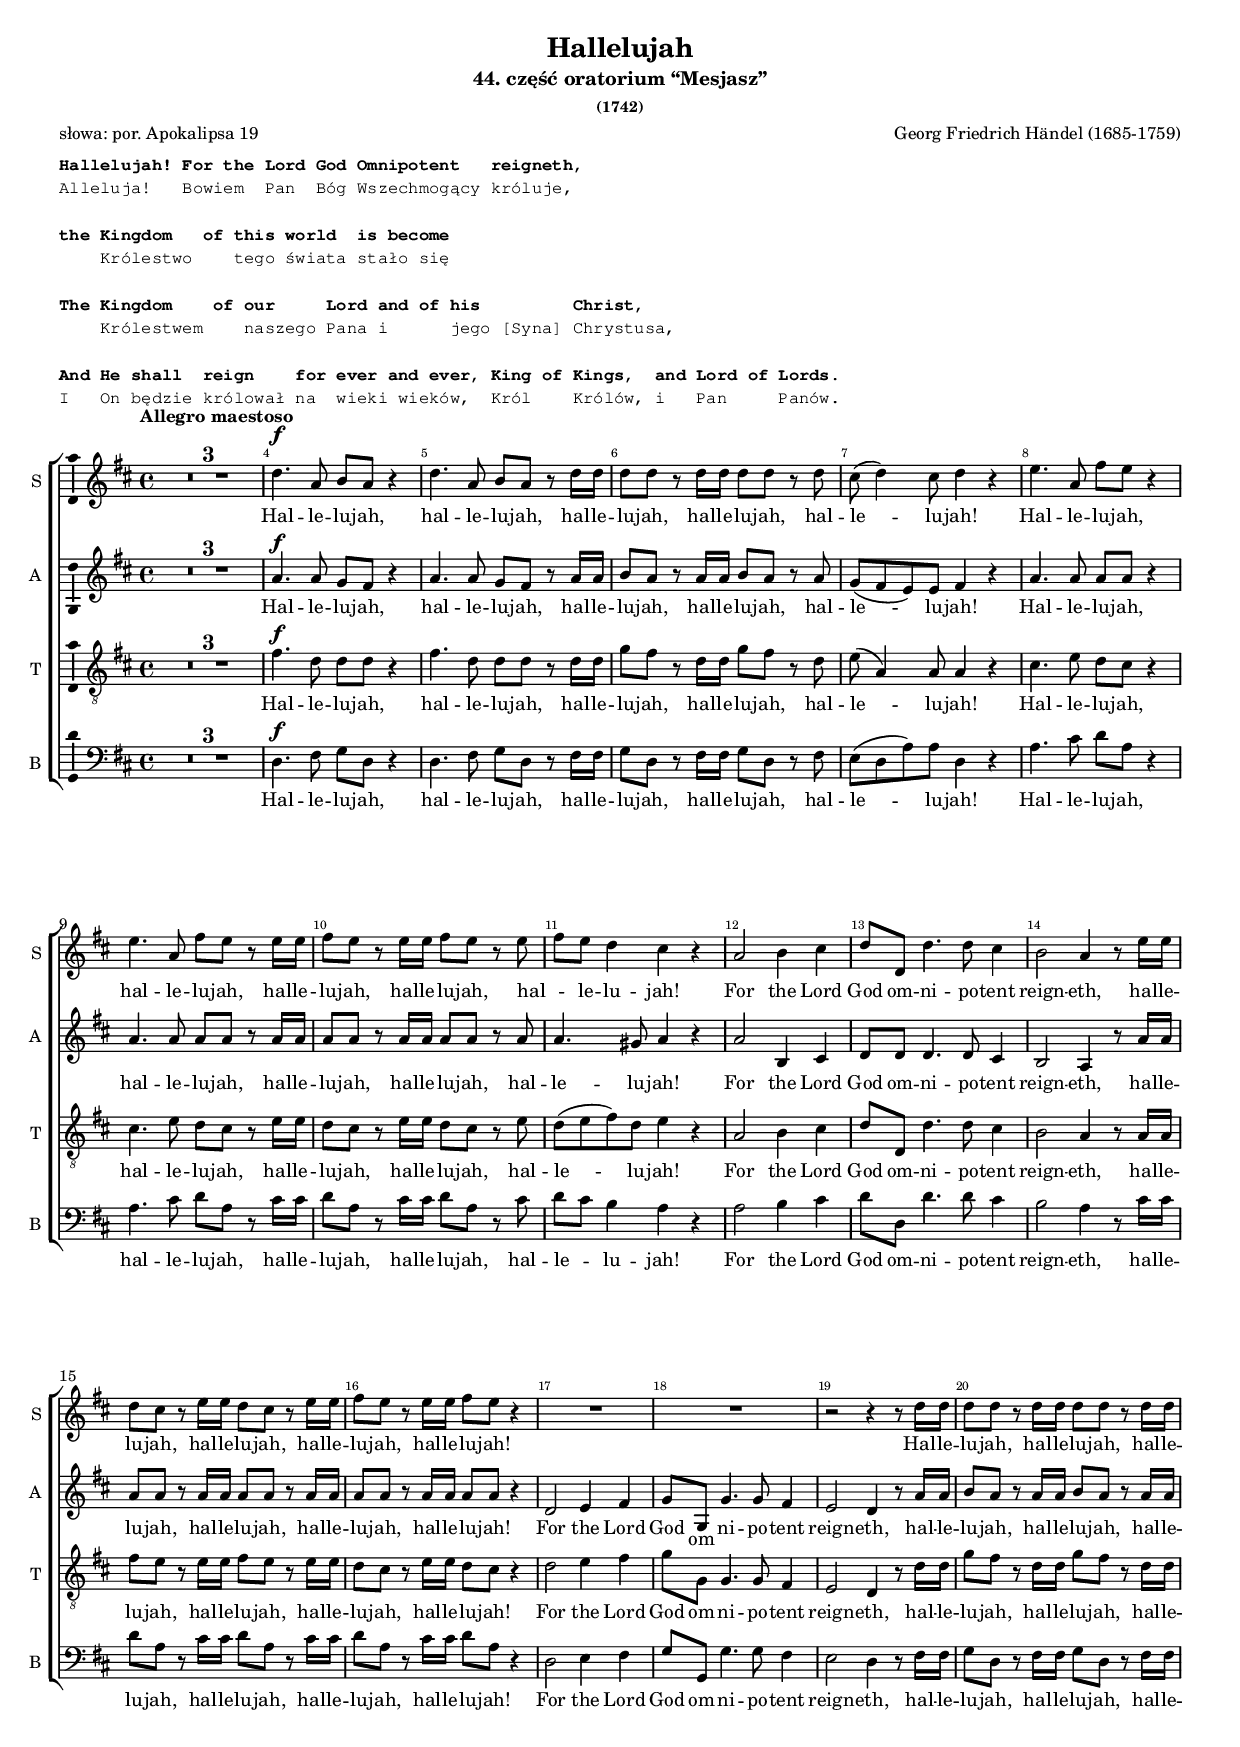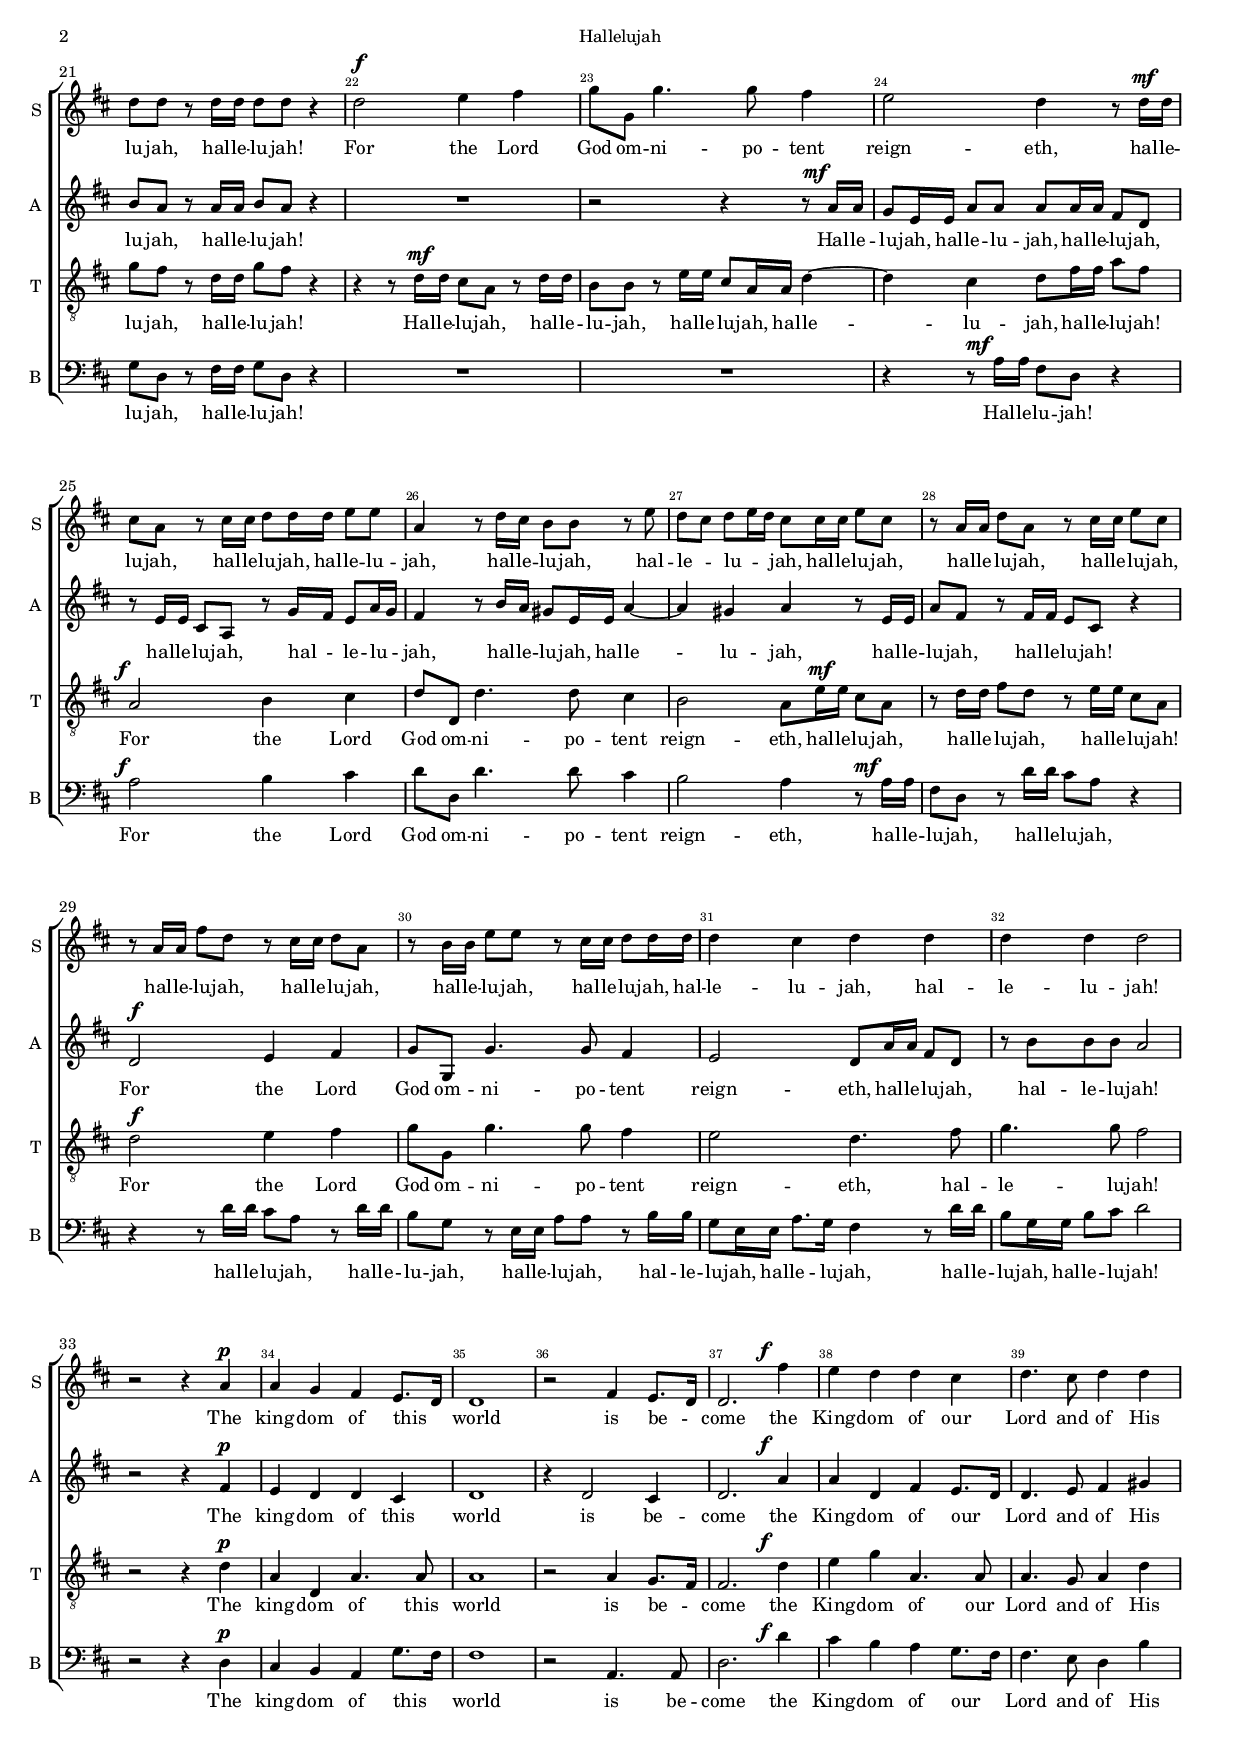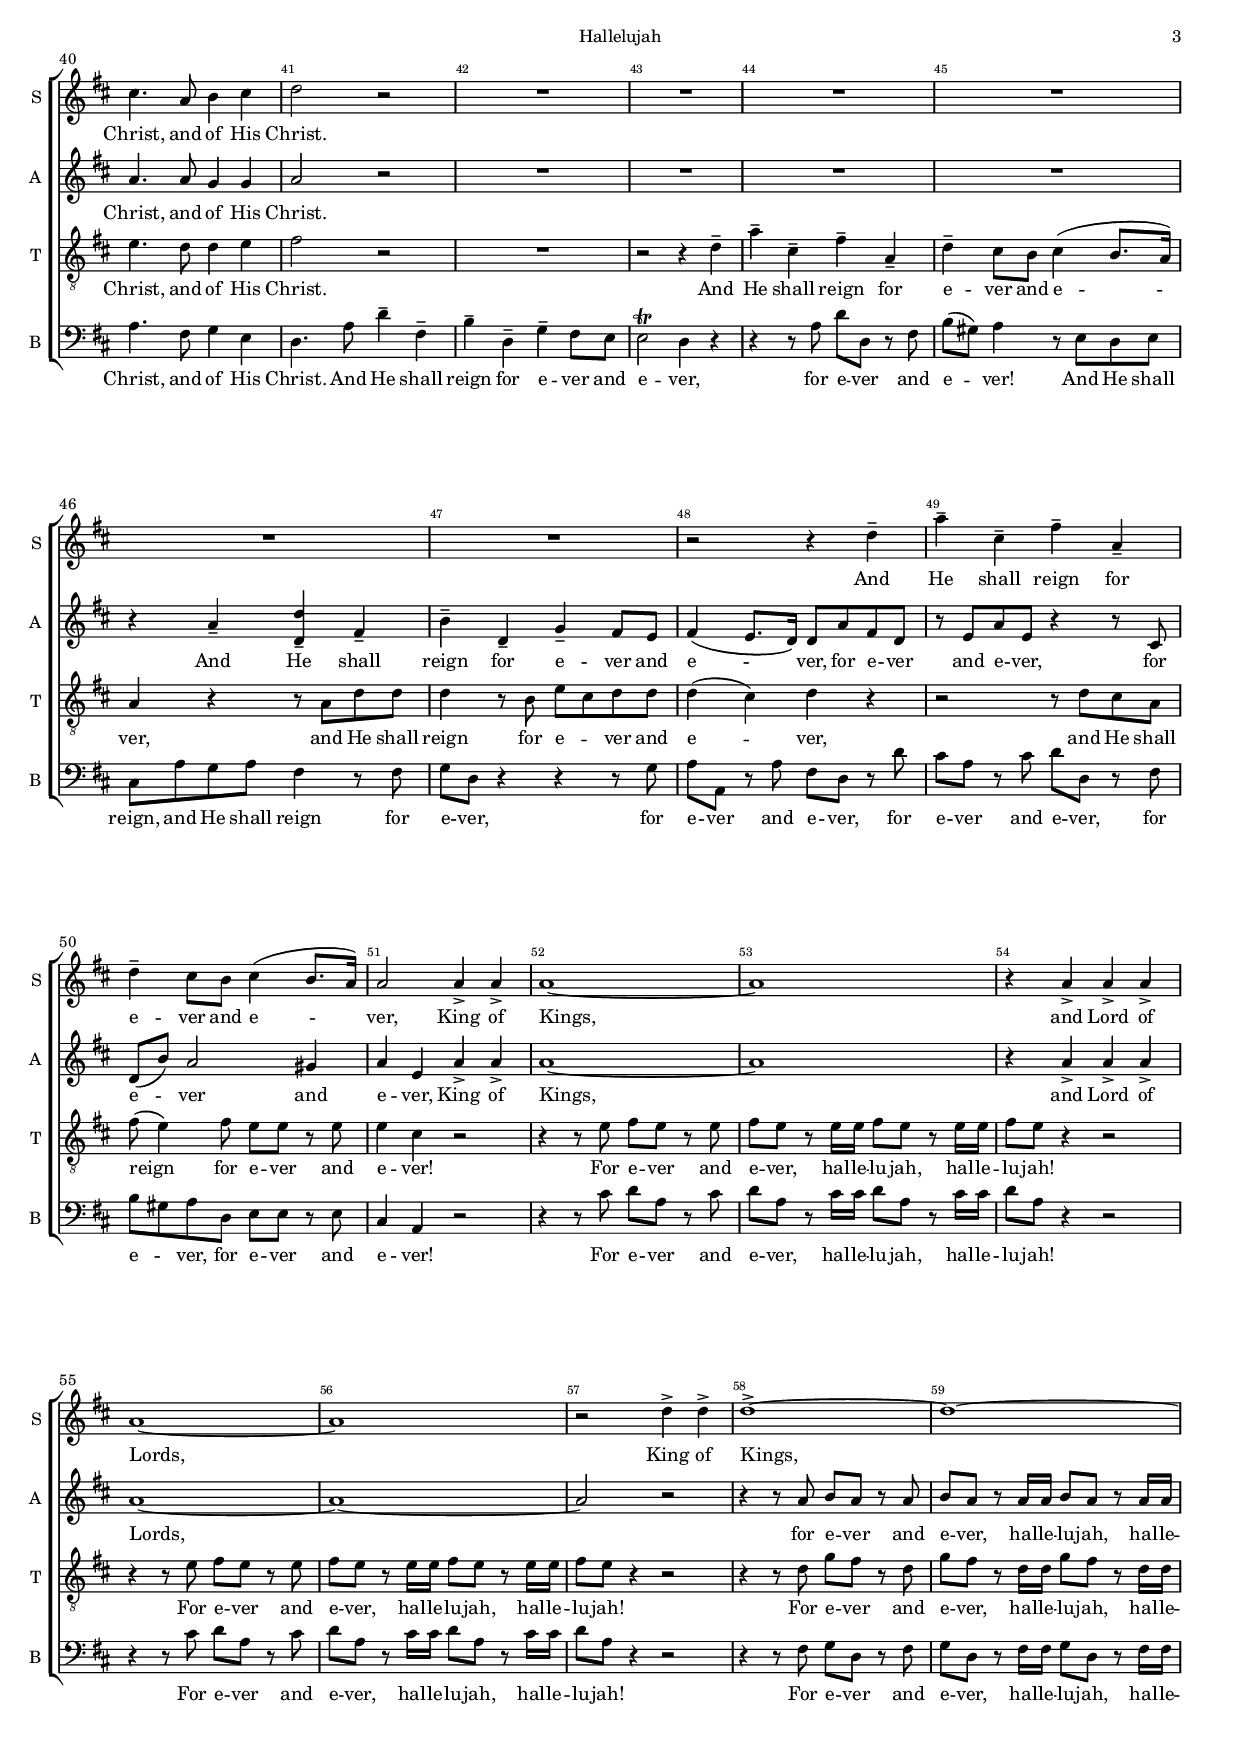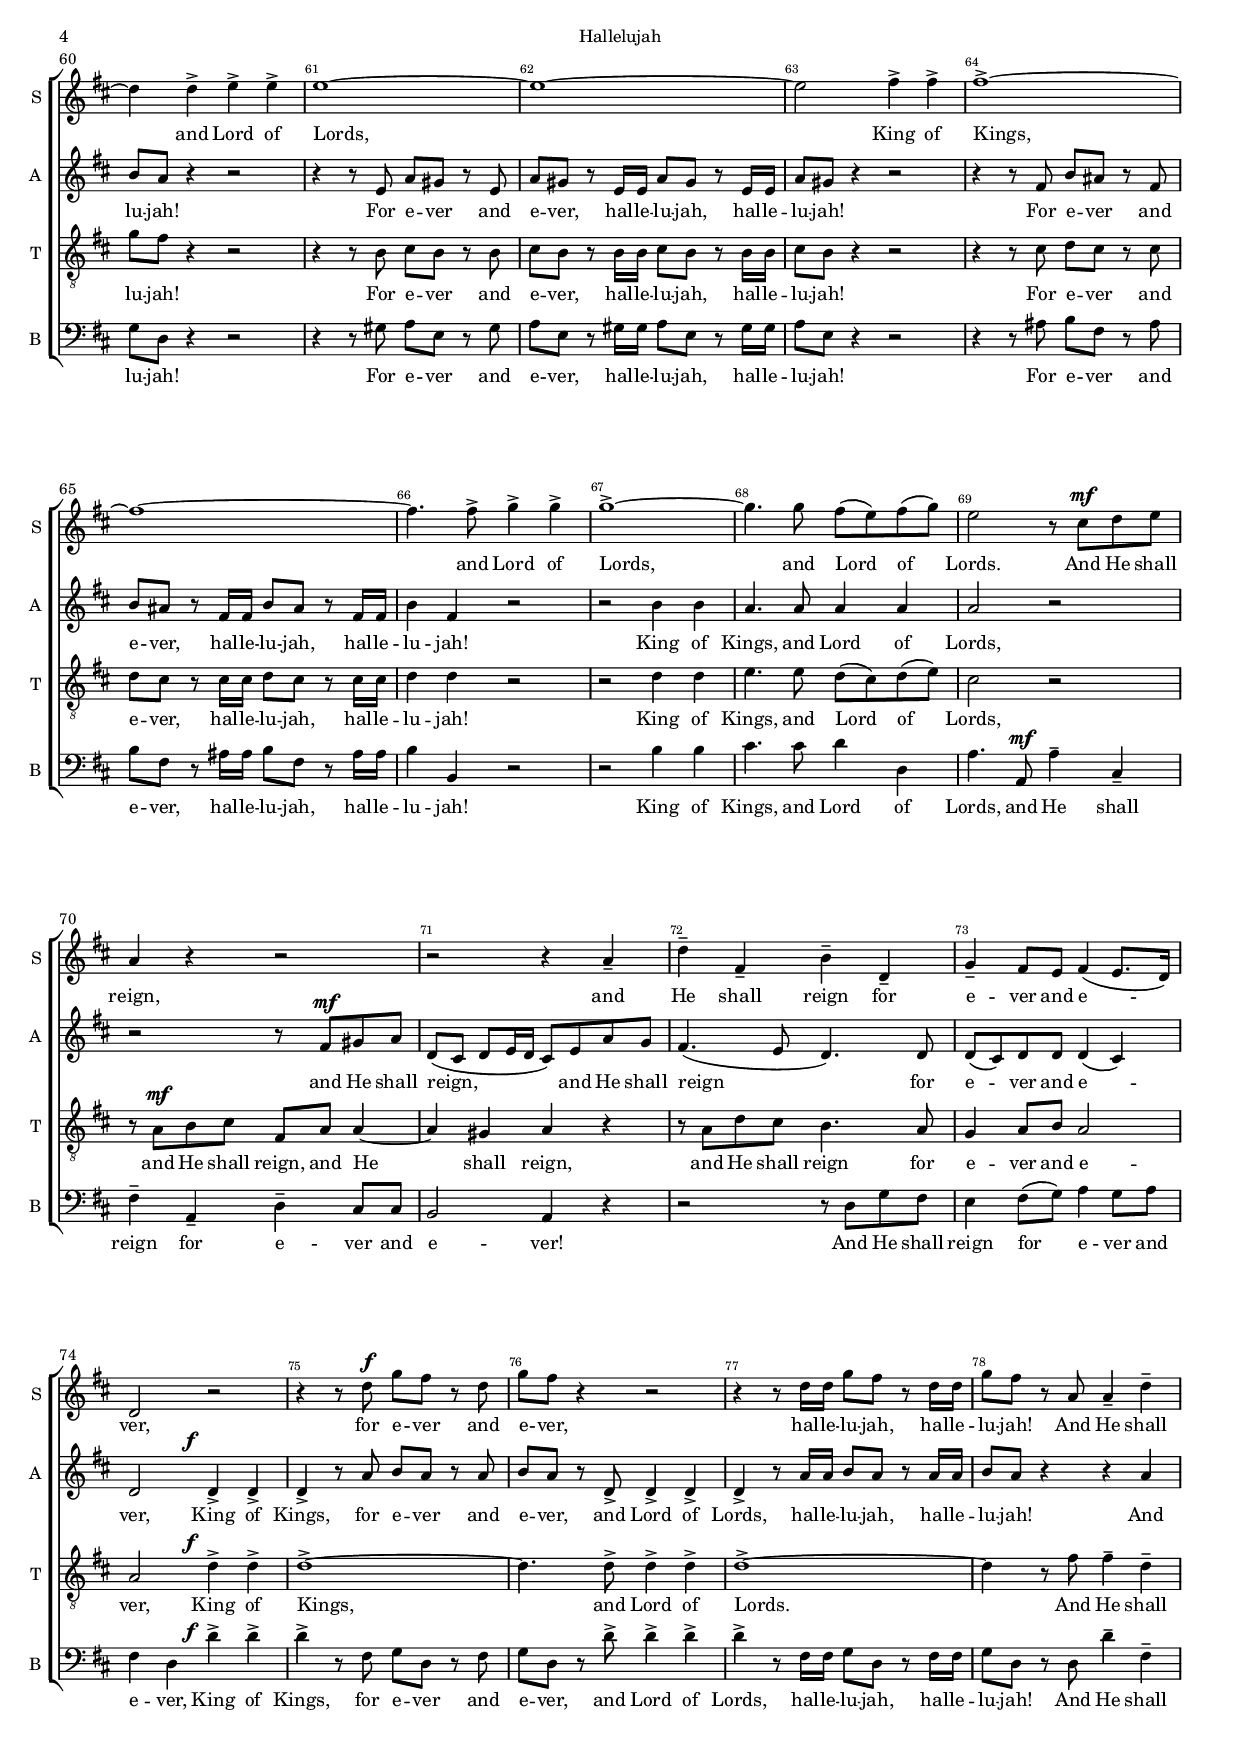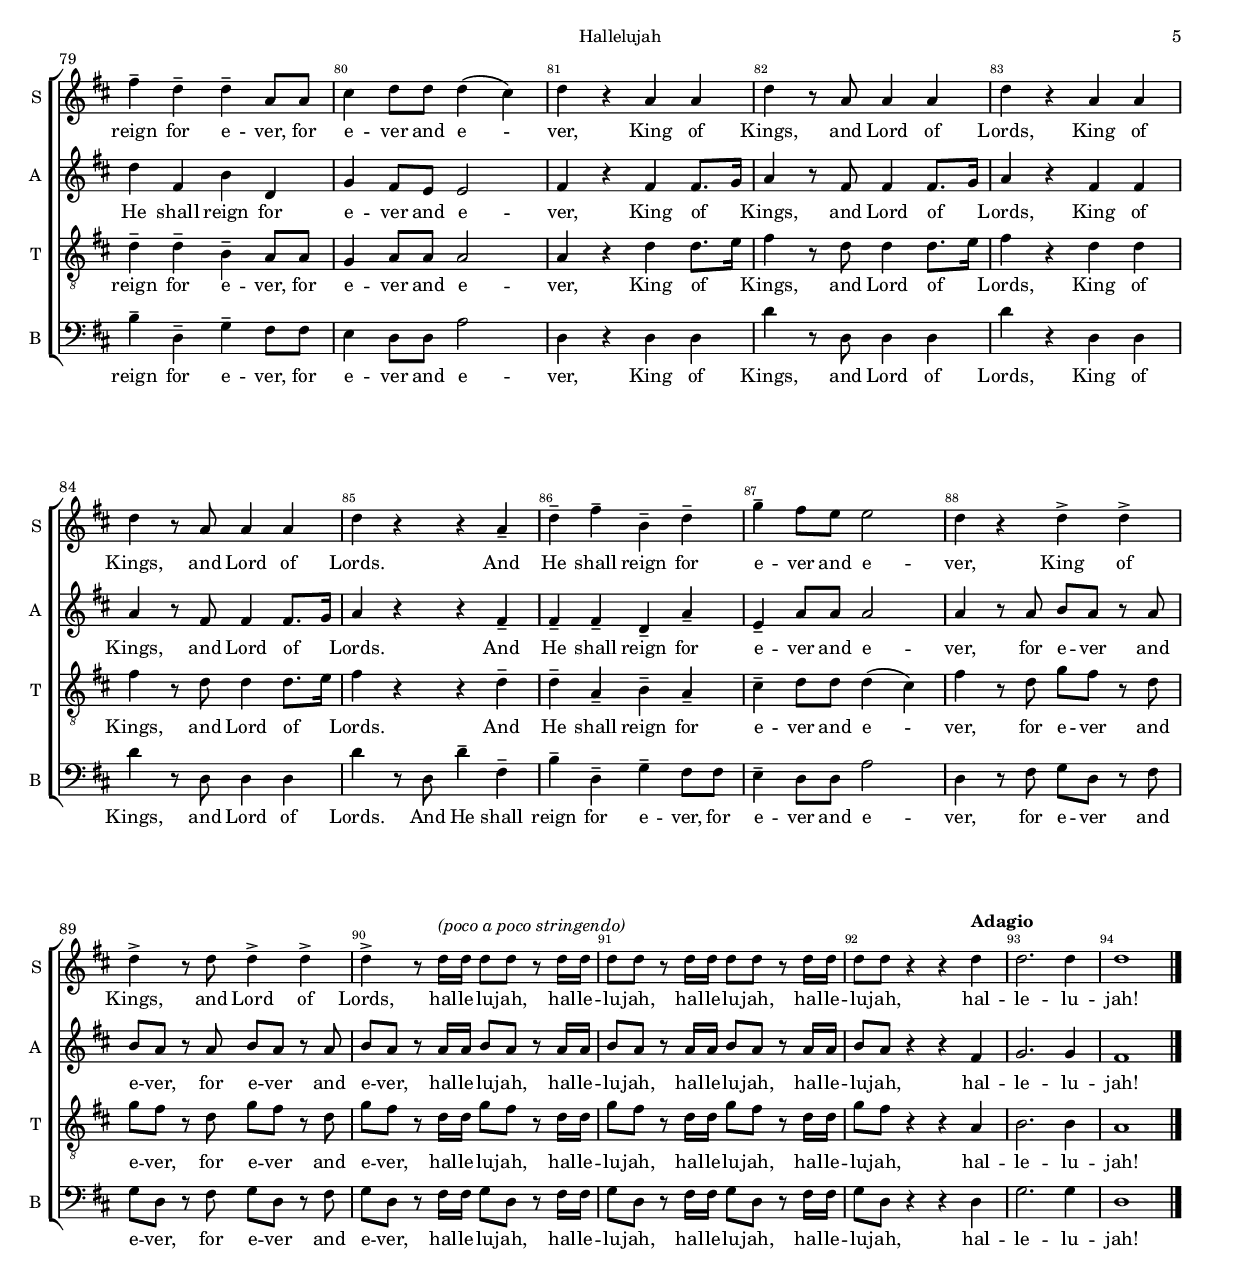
%{
  proper hyphenation of ever = ?
%}

\version "2.17.3"
#(set-global-staff-size 15)

\paper {
  %system-count = #19
  %page-count = #5
  %ragged-last-bottom = ##f

  oddHeaderMarkup = \markup \fill-line {
    " "
    \on-the-fly #not-first-page \fromproperty #'header:title
    \on-the-fly #print-page-number-check-first
    \fromproperty #'page:page-number-string
  }
  evenHeaderMarkup = \markup \fill-line {
    \on-the-fly #print-page-number-check-first
    \fromproperty #'page:page-number-string
    \on-the-fly #not-first-page \fromproperty #'header:title
    " "
  }
}

\header	{
  title = "Hallelujah"
  subtitle = "44. część oratorium “Mesjasz”"
  subsubtitle = "(1742)"
  poet = "słowa: por. Apokalipsa 19"
  composer = "Georg Friedrich Händel (1685-1759)"

}

%--------------------------------CONTENT--------------------------------

translation = \markup {
  \typewriter {
    \column {
      " "
      \bold
      "Hallelujah! For the Lord God Omnipotent   reigneth,"
      "Alleluja!   Bowiem  Pan  Bóg Wszechmogący króluje,"
      " "
      \bold
      "the Kingdom   of this world  is become"
      "    Królestwo    tego świata stało się"
      " "
      \bold
      "The Kingdom    of our     Lord and of his         Christ,"
      "    Królestwem    naszego Pana i      jego [Syna] Chrystusa,"
      " "
      \bold
      "And He shall  reign    for ever and ever, King of Kings,  and Lord of Lords."
      "I   On będzie królował na  wieki wieków,  Król    Królów, i   Pan     Panów."
    }
  }
}

sopranomelody =	\relative c'' {
  \dynamicUp
  \key d \major
  \time 4/4
  \tempo "Allegro maestoso" 4=110
  \set Score.tempoHideNote = ##t
  R1*3
  d4.\f a8 b  a  r4 |
  d4. a8 b  a  r d16  d  |
  d8  d  r d16  d  d8  d  r d |
  cis8 ( d4 ) cis8 d4 r |
  % 8
  e4. a,8 fis'8  e8  r4 |
  e4. a,8 fis'8  e8  r8 e16  e16  |
  fis8  e8  r8 e16  e16  fis8  e8  r8 e8 |
  fis8  e8  d4 cis4 r4 |
  % 12
  a2 b4 cis4 |
  d8  d,8  d'4. d8 cis4 |
  b2 a4 r8 e'16  e16  |
  d8  cis8  r8 e16  e16  d8  cis8  r8 e16  e16  |
  fis8  e8  r8 e16  e16  fis8  e8  r4 |
  % 17
  R1 | R1 | r2 r4 r8 d16  d16  |
  d8  d8  r8 d16  d16  d8  d8  r8 d16  d16  |
  d8  d8  r8 d16  d16  d8  d8  r4 |
  % 22
  d2 \f e4 fis4 |
  g8  g,8  g'4. g8 fis4 |
  e2 d4 r8 d16\mf d16  |
  cis8  a8  r8 cis16  cis16  d8 d16  d16  e8  e8  |
  a,4 r8 d16  cis16  b8  b8  r8 e8 |
  % 27
  d8 cis8 d8 e16 d16 cis8 cis16  cis16  e8  cis8  |
  r8 a16  a16  d8  a8  r8 cis16  cis16  e8  cis8  |
  r8 a16  a16  fis'8  d8  r8 cis16  cis16  d8  a8  |
  r8 b16  b16  e8  e8  r8 cis16  cis16  d8 d16  d16  |
  % 31
  d4 cis4 d4 d4 |
  d4 d4 d2 | % \break
  % 33 
  r2 r4 a4 \p |
  a4 g4 fis4 e8.  d16  | d1 |
  r2 fis4 e8.  d16  |
  d2. fis'4-\tweak #'X-offset #-2.5 -\tweak #'Y-offset #-2 \f |
  % 38
  e4 d4 d4 cis4 |
  d4. cis8 d4 d4 | % \break
  cis4. a8 b4 cis4 |
  d2 r2 |  R1*4 |
  %\break | 
  R1*2 |
  % 48
  r2 r4 d4-- |
  a'4-- cis,4-- fis4-- a,4-- |
  d4-- cis8  b8  cis4 ( b8.  a16 )  |
  % 51
  a2 a4-> a4-> | a1 ~ | a1 |
  r4 a4-> a4-> a4-> | a1 ~ | a1 |
  % 57
  r2 d4-> d4-> | d1-> ~ | d1 ~ |
  d4 d4-> e4-> e4-> | e1 ~ | e1 ~ |
  % 63
  e2 fis4-> fis4-> | fis1-> ~ | fis1 ~ |
  fis4. fis8-> g4-> g4-> | g1-> ~ |
  % 68
  g4. g8 fis8(  e8)  fis8(  g8)  |
  e2 r8 cis8\mf d8 e8 |
  a,4 r4 r2 |
  % 71
  r2 r4 a4-- |
  d4-- fis,4-- b4-- d,4-- |
  g4-- fis8  e8  fis4 ( e8.  d16 )  |
  d2 r2 |
  r4 r8 d'8\f g8  fis8  r8 d8 |
  g8  fis8  r4 r2 |
  % 77
  r4 r8 d16  d16  g8  fis8  r8 d16  d16  |
  g8  fis8  r8 a,8 a4-- d4-- |
  fis4-- d4-- d4-- a8  a8  |
  cis4 d8  d8  d4 ( cis4 ) |
  % 81
  d4 r4 a4 a4 |
  d4 r8 a8 a4 a4 |
  d4 r4 a4 a4 |
  d4 r8 a8 a4 a4 |
  d4 r4 r4 a4-- |
  % 86
  d4-- fis4-- b,4-- d4-- |
  g4-- fis8  e8  e2 |
  d4 r4 d4-> d4-> |
  d4-> r8 d8 d4-> d4-> |
  % 90
  d4-> r8 d16 ^\markup{ \italic { (poco a poco stringendo) } }  d16  d8  d8  r8 d16  d16  |
  d8  d8  r8 d16  d16  d8  d8  r8 d16  d16  |
  d8  d8  r4 r4 \tempo Adagio 4=60 d4 |
  d2. d4 | d1
  \bar "|."
}
altomelody = \relative f' {
  \dynamicUp
  \key d \major
  \time 4/4
  \tempo "Allegro maestoso" 4=110
  \set Score.tempoHideNote = ##t
  R1*3
  a4.\f  a8 g8  fis8  r4 |
  a4. a8 g8  fis8  r8 a16  a16  |
  b8  a8  r8 a16  a16  b8  a8  r8 a8 |
  g8(  fis8 e8 ) e8 fis4 r4 |
  % 8
  a4. a8 a8  a8  r4 |
  a4. a8 a8  a8  r8 a16  a16  |
  a8  a8  r8 a16  a16  a8  a8  r8 a8 |
  a4. gis8 a4 r4 |
  % 12
  a2 b,4 cis4 |
  d8  d8  d4. d8 cis4 |
  b2 a4 r8 a'16  a16  |
  a8  a8  r8 a16  a16  a8  a8  r8 a16  a16  |
  a8  a8  r8 a16  a16  a8  a8  r4 |
  % 17
  d,2 e4 fis4 |
  g8  g,8  g'4. g8 fis4 |
  e2 d4 r8 a'16  a16  |
  b8  a8  r8 a16  a16  b8  a8  r8 a16  a16  |
  b8  a8  r8 a16  a16  b8  a8  r4 |
  % 22
  R1 | r2 r4 r8 a16-\tweak #'X-offset #-3 -\tweak #'Y-offset #-2 \mf a16  |
  g8 e16  e16  a8  a8  a8 a16  a16  fis8  d8  |
  r8 e16  e16  cis8  a8  r8 g'16  fis16  e8 a16  g16  |
  fis4 r8 b16  a16  gis8 e16  e16  a4 ~ |
  a4 gis4 a4 r8 e16  e16  |
  a8  fis8  r8 fis16  fis16  e8  cis8  r4 |
  % 29
  d2 \f e4 fis4 |
  g8  g,8  g'4. g8 fis4 |
  e2 d8 a'16  a16  fis8  d8  |
  r8 b'8 b8 b8 a2 |
  % 33
  r2 r4 fis4 \p |
  e4 d4 d4 cis4 | d1 |
  r4 d2 cis4 |
  d2. a'4-\tweak #'X-offset #-2.5 -\tweak #'Y-offset #-2 \f |
  % 38
  a4 d,4 fis4 e8.  d16  |
  d4. e8 fis4 gis4 |
  a4. a8 g4 g4 |
  a2 r2 | R1*4 |
  % 46
  r4 a4-- <d, d'>4-- fis4-- |
  b4-- d,4-- g4-- fis8  e8  |
  fis4 ( e8.  d16 )  d8 a'8 fis8 d8 |
  r8 e8 a8 e8 r4 r8 cis8 |
  d8 (  b'8 )  a2 gis4 |
  % 51
  a4 e4 a4-> a4-> | a1 ~ | a1 |
  r4 a4-> a4-> a4-> | a1 ~ | a1 ~ | a2 r2 |
  % 58
  r4 r8 a8 b8  a8  r8 a8 |
  b8  a8  r8 a16  a16  b8  a8  r8 a16  a16  |
  b8  a8  r4 r2 |
  % 61
  r4 r8 e8 a8  gis8  r8 e8 |
  a8  gis8  r8 e16  e16  a8  gis8  r8 e16  e16  |
  a8  gis8  r4 r2 |
  % 64
  r4 r8 fis8 b8  ais8  r8 fis8 |
  b8  ais8  r8 fis16  fis16  b8  ais8  r8 fis16  fis16  |
  b4 fis4 r2 |
  % 67
  r2 b4 b4 |
  a4. a8 a4 a4 |
  a2 r2 |
  % 70
  r2 r8 fis8 \mf gis8 a8 |
d,8 ( cis8 d8 e16 d16 cis8 ) e8 a8  g8  |
  fis4. ( e8 d4. ) d8 |
  d8 ( cis8 ) d8 d8 d4 ( cis4 ) |
  % 74
  d2 d4 -> -\tweak #'X-offset #-3 \f d4-> |
  d4-> r8 a'8 b8  a8  r8 a8 |
  b8  a8  r8 d,8-> d4-> d4-> |
  d4-> r8 a'16  a16  b8  a8  r8 a16  a16  |
  b8  a8  r4 r4 a4 |
  % 79
  d4 fis,4 b4 d,4 |
  g4 fis8  e8  e2 |
  fis4 r4 fis4 fis8.  g16  |
  a4 r8 fis8 fis4 fis8.  g16  |
  a4 r4 fis4 fis4 |
  a4 r8 fis8 fis4 fis8.  g16  |
  a4 r4 r4 fis4-- |
  % 86
  fis4-- fis4-- d4-- a'4-- |
  e4-- a8  a8  a2 |
  a4 r8 a8 b8  a8  r8 a8 |
  b8  a8  r8 a8 b8  a8  r8 a8 |
  % 90
  b8  a8  r8 a16  a16  b8  a8  r8 a16  a16  |
  b8  a8  r8 a16  a16  b8  a8  r8 a16  a16  |
  b8  a8  r4 r4 fis4 |
  g2. g4 | fis1
  \bar "|."
}
tenormelody = \relative c' {
  \dynamicUp
  \key d \major
  \time 4/4
  \tempo "Allegro maestoso" 4=110
  \set Score.tempoHideNote = ##t
  R1*3
  fis4.\f d8 d8  d8  r4 |
  fis4. d8 d8  d8  r8 d16  d16  |
  g8  fis8  r8 d16  d16  g8  fis8  r8 d8 |
  e8 ( a,4 ) a8 a4 r4 |
  % 8
  cis4. e8 d8  cis8  r4 |
  cis4. e8 d8  cis8  r8 e16  e16  |
  d8  cis8  r8 e16  e16  d8  cis8  r8 e8 |
  d8 ( e8 fis8 ) d8 e4 r4 |
  % 12
  a,2 b4 cis4 |
  d8  d,8  d'4. d8 cis4 |
  b2 a4 r8 a16  a16  |
  fis'8  e8  r8 e16  e16  fis8  e8  r8 e16  e16  |
  d8  cis8  r8 e16  e16  d8  cis8  r4 |
  % 17
  d2 e4 fis4 |
  g8  g,8  g4. g8 fis4 |
  e2 d4 r8 d'16  d16  |
  g8  fis8  r8 d16  d16  g8  fis8  r8 d16  d16  |
  g8  fis8  r8 d16  d16  g8  fis8  r4 |
  % 22
  r4 r8 d16 \mf d16  cis8  a8  r8 d16  d16  |
  b8  b8  r8 e16  e16  cis8 a16  a16  d4 ~ |
  d4 cis4 d8 fis16  fis16  a8  fis8  |
  % 25
  a,2-\tweak #'X-offset #-1.6 -\tweak #'Y-offset #-2 \f b4 cis4 |
  d8  d,8  d'4. d8 cis4 |
  b2 a8  e'16 \mf e16  cis8  a8  |
  r8 d16  d16  fis8  d8  r8 e16  e16  cis8  a8  |
  % 29
  d2 \f e4 fis4 |
  g8  g,8  g'4. g8 fis4 |
  e2 d4. fis8 |
  g4. g8 fis2 |
  % 33
  r2 r4 d4 \p |
  a4 d,4 a'4. a8 |
  a1 | % 36
  r2 a4 g8.  fis16  |
  fis2. d'4 -\tweak #'X-offset #-2.5 \f |
  % 38
  e4 g4 a,4. a8 |
  a4. g8 a4 d4 |
  e4. d8 d4 e4 |
  fis2 r2 | R1 |
  % 43
  r2 r4 d4-- |
  a'4-- cis,4-- fis4-- a,4-- |
  d4-- cis8  b8  cis4 ( b8.  a16 )  |
  % 46
  a4 r4 r8 a8 d8 d8 |
  d4 r8 b8 e8 cis8 d8 d8 |
  d4 ( cis4 ) d4 r4 |
  % 49
  r2 r8 d8 cis8 a8 |
  fis'8 ( e4 ) fis8 e8  e8  r8 e8 |
  e4 cis4 r2 |
  % 52
  r4 r8 e8 fis8  e8  r8 e8 |
  fis8  e8  r8 e16  e16  fis8  e8  r8 e16  e16  |
  fis8  e8  r4 r2 |
  % 55
  r4 r8 e8 fis8  e8  r8 e8 |
  fis8  e8  r8 e16  e16  fis8  e8  r8 e16  e16  |
  fis8  e8  r4 r2 |
  % 58
  r4 r8 d8 g8  fis8  r8 d8 |
  g8  fis8  r8 d16  d16  g8  fis8  r8 d16  d16  |
  g8  fis8  r4 r2 |
  % 61
  r4 r8 b,8 cis8  b8  r8 b8 |
  cis8  b8  r8 b16  b16  cis8  b8  r8 b16  b16  |
  cis8  b8  r4 r2 |
  % 64
  r4 r8 cis8 d8  cis8  r8 cis8 |
  d8  cis8  r8 cis16  cis16  d8  cis8  r8 cis16  cis16  |
  d4 d4 r2 |
  % 67
  r2 d4 d4 |
  e4. e8 d8 ( cis8 ) d8 ( e8 ) |
  cis2 r2 |
  % 70
  r8 a8\mf b8 cis8 fis,8  a8  a4 ~ |
  a4 gis4 a4 r4 |
  r8 a8 d8 cis8 b4. a8 |
  g4 a8  b8  a2 |
  % 74
  a2 d4-> -\tweak #'X-offset #-3 -\tweak #'Y-offset #-2 \f d4-> | d1-> ~ |
  d4. d8-> d4-> d4-> | d1-> ~ |
  % 78
  d4 r8 fis8 fis4-- d4-- |
  d4-- d4-- b4-- a8  a8  |
  g4 a8  a8  a2 |
  a4 r4 d4 d8.  e16  |
  % 82
  fis4 r8 d8 d4 d8.  e16  |
  fis4 r4 d4 d4 |
  fis4 r8 d8 d4 d8.  e16  |
  fis4 r4 r4 d4-- |
  % 86
  d4-- a4-- b4-- a4-- |
  cis4-- d8  d8  d4 ( cis4 ) |
  fis4 r8 d8 g8  fis8  r8 d8 |
  g8  fis8  r8 d8 g8  fis8  r8 d8 |
  % 90
  g8  fis8  r8 d16  d16  g8  fis8  r8 d16  d16  |
  g8  fis8  r8 d16  d16  g8  fis8  r8 d16  d16  |
  g8  fis8  r4 r4 a,4 |
  b2. b4 | a1
  \bar "|."
}
bassmelody = \relative f {
  \dynamicUp
  \key d \major
  \time 4/4
  \tempo "Allegro maestoso" 4=110
  \set Score.tempoHideNote = ##t
  R1*3
  d4. \f fis8 g8  d8  r4 | % 5
  d4. fis8 g8  d8  r8 fis16  fis16  | % 6
  g8  d8  r8 fis16  fis16  g8  d8  r8 fis8 | % 7
  e8 ( d8 a'8 ) a8 d,4 r4 |
  % 8
  a'4. cis8 d8  a8  r4 | % 9
  a4. cis8 d8  a8  r8 cis16  cis16  |
  d8  a8  r8 cis16  cis16  d8  a8  r8 cis8 | % 11
  d8  cis8  b4 a4 r4 |
  % 12
  a2 b4 cis4 | % 13
  d8  d,8  d'4. d8 cis4 | % 14
  b2 a4 r8 cis16  cis16  | % 15
  d8  a8  r8 cis16  cis16  d8  a8  r8 cis16  cis16  | % 16
  d8  a8  r8 cis16  cis16  d8  a8  r4 |
  % 17
  d,2 e4 fis4 | % 18
  g8  g,8  g'4. g8 fis4 | % 19
  e2 d4 r8 fis16  fis16  |
  g8  d8  r8 fis16  fis16  g8  d8  r8 fis16  fis16  | % 21
  g8  d8  r8 fis16  fis16  g8  d8  r4 | R1 | R1 |
  % 24
  r4 r8 a'16-\tweak #'X-offset #-3.4 -\tweak #'Y-offset #-2 \mf a16  fis8  d8  r4 | % 25
  a'2-\tweak #'X-offset #-1.6 -\tweak #'Y-offset #-2 \f b4 cis4 | % 26
  d8  d,8  d'4. d8 cis4 | % 27
  b2 a4 r8 a16-\tweak #'X-offset #-3.4 -\tweak #'Y-offset #-2 \mf  a16  | % 28
  fis8  d8  r8 d'16  d16  cis8  a8  r4 |
  % 29
  r4 r8 d16  d16  cis8  a8  r8 d16  d16  |
  b8  g8  r8 e16  e16  a8  a8  r8 b16  b16  | % 31
  g8 e16  e16  a8.  g16  fis4 r8 d'16  d16  | % 32
  b8 g16  g16  b8  cis8  d2 |
  % 33
  r2 r4 d,4 \p | % 34
  cis4 b4 a4 g'8.  fis16  | % 35
  fis1 | % 36
  r2 a,4. a8 | % 37
  d2. d'4-\tweak #'X-offset #-2.5 -\tweak #'Y-offset #-2 \f |
  % 38
  cis4 b4 a4 g8.  fis16  | % 39
  fis4. e8 d4 b'4 |
  a4. fis8 g4 e4 |
  % 41
  d4. a'8 d4-- fis,4-- | % 42
  b4-- d,4-- g4-- fis8  e8  | % 43
  e2-\trill d4 r4 |
  % 44
  r4 r8 a'8 d8  d,8  r8 fis8 | % 45
  b8 (  gis8 )  a4 r8 e8 d8 e8 | % 46
  cis8 a'8 g8 a8 fis4 r8 fis8 | % 47
  g8  d8  r4 r4 r8 g8 |
  % 48
  a8  a,8  r8 a'8 fis8  d8  r8 d'8 | % 49
  cis8  a8  r8 cis8 d8  d,8  r8 fis8 |
  b8 gis8 a8 d,8 e8  e8  r8 e8 | % 51
  cis4 a4 r2 |
  % 52
  r4 r8 cis'8 d8  a8  r8 cis8 | % 53
  d8  a8  r8 cis16  cis16  d8  a8  r8 cis16  cis16  | % 54
  d8  a8  r4 r2 |
  % 55
  r4 r8 cis8 d8  a8  r8 cis8 | % 56
  d8  a8  r8 cis16  cis16  d8  a8  r8 cis16  cis16  | % 57
  d8  a8  r4 r2 |
  % 58
  r4 r8 fis8 g8  d8  r8 fis8 | % 59
  g8  d8  r8 fis16  fis16  g8  d8  r8 fis16  fis16  |
  g8  d8  r4 r2 |
  % 61
  r4 r8 gis8 a8  e8  r8 gis8 | % 62
  a8  e8  r8 gis16  gis16  a8  e8  r8 gis16  gis16  | % 63
  a8  e8  r4 r2 |
  % 64
  r4 r8 ais8 b8  fis8  r8 ais8 | % 65
  b8  fis8  r8 ais16  ais16  b8  fis8  r8 ais16  ais16  | % 66
  b4 b,4 r2 |
  % 67
  r2 b'4 b4 | % 68
  cis4. cis8 d4 d,4 | % 69
  a'4. a,8 \mf a'4-- cis,4-- |
  fis4-- a,4-- d4-- cis8  cis8  | % 71
  b2 a4 r4 |
  % 72
  r2 r8 d8 g8 fis8 | % 73
  e4 fis8 (  g8 )  a4 g8  a8  | % 74
  fis4 d4 d'4-> -\tweak #'X-offset #-3 -\tweak #'Y-offset #-2 \f d4-> | % 75
  d4-> r8 fis,8 g8  d8  r8 fis8 | % 76
  g8  d8  r8 d'8-> d4-> d4-> | % 77
  d4-> r8 fis,16  fis16  g8  d8  r8 fis16  fis16  |
  % 78
  g8  d8  r8 d8 d'4-- fis,4-- | % 79
  b4-- d,4-- g4-- fis8  fis8  |
  e4 d8  d8  a'2 | % 81
  d,4 r4 d4 d4 | % 82
  d'4 r8 d,8 d4 d4 | % 83
  d'4 r4 d,4 d4 | % 84
  d'4 r8 d,8 d4 d4 |
  % 85
  d'4 r8 d,8 d'4-- fis,4-- | % 86
  b4-- d,4-- g4-- fis8  fis8  | % 87
  e4-- d8  d8  a'2 | % 88
  d,4 r8 fis8 g8  d8  r8 fis8 | % 89
  g8  d8  r8 fis8 g8  d8  r8 fis8 |
  % 90
  g8  d8  r8 fis16  fis16  g8  d8  r8 fis16  fis16  | % 91
  g8  d8  r8 fis16  fis16  g8  d8  r8 fis16  fis16  | % 92
  g8  d8  r4 r4 d4 | % 93
  g2. g4 | % 94
  d1
  \bar "|."
}
%--------------------------------LYRICS--------------------------------
sopranotext =  \lyricmode {
  Hal -- le -- lu -- jah, hal -- le -- lu -- jah,
  hal -- le -- lu -- jah, hal -- le -- lu -- jah, hal -- le -- lu -- jah!
  Hal -- le -- lu -- jah, hal -- le -- lu -- jah,
  hal -- le -- lu -- jah, hal -- le -- lu -- jah, hal -- _ le -- lu -- jah!
  For the Lord God om -- ni -- po -- tent reign -- eth,
  hal -- le -- lu -- jah, hal -- le -- lu -- jah, hal -- le -- lu -- jah, hal -- le -- lu -- jah!
  Hal -- le -- lu -- jah, hal -- le -- lu -- jah, hal -- le -- lu -- jah, hal -- le -- lu -- jah!
  For the Lord God om -- ni -- po -- tent reign -- eth,
  hal -- le -- lu -- jah, hal -- le -- lu -- jah, hal -- le -- lu -- jah, hal -- le -- lu -- jah,
  hal -- le -- _ lu -- _ _ jah, hal -- le -- lu -- jah, hal -- le -- lu -- jah, hal -- le -- lu -- jah,
  hal -- le -- lu -- jah, hal -- le -- lu -- jah, hal -- le -- lu -- jah, hal -- le -- lu -- jah,
  hal -- le -- lu -- jah, hal -- le -- lu -- jah!
  The king -- dom of this _ world is be -- _ come
  the King -- dom of our Lord and of His Christ, and of His Christ.
  And He shall reign for e -- ver and e -- ver,
  King of Kings, and Lord of Lords,
  King of Kings, and Lord of Lords,
  King of Kings, and Lord of Lords, and Lord of Lords.
  And He shall reign,
  and He shall reign for e -- ver and e -- ver,
  for e -- ver and e -- ver, hal -- le -- lu -- jah, hal -- le -- lu -- jah!
  And He shall reign for e -- ver, for e -- ver and e -- ver,
  King of Kings, and Lord of Lords,
  King of Kings, and Lord of Lords.
  And He shall reign for e -- ver and e -- ver,
  King of Kings, and Lord of Lords,
  hal -- le -- lu -- jah, hal -- le -- lu -- jah, hal -- le -- lu -- jah, hal -- le -- lu -- jah,
  hal -- le -- lu -- jah!
}
altotext =  \lyricmode {
  Hal -- le -- lu -- jah, hal -- le -- lu -- jah,
  hal -- le -- lu -- jah, hal -- le -- lu -- jah, hal -- le -- lu -- jah!
  Hal -- le -- lu -- jah, hal -- le -- lu -- jah,
  hal -- le -- lu -- jah, hal -- le -- lu -- jah, hal -- le -- lu -- jah!
  For the Lord God om -- ni -- po -- tent reign -- eth,
  hal -- le -- lu -- jah, hal -- le -- lu -- jah, hal -- le -- lu -- jah, hal -- le -- lu -- jah!
  For the Lord God \once \override LyricText #'Y-offset = #-1.5 om -- ni -- po -- tent reign -- eth,
  hal -- le -- lu -- jah, hal -- le -- lu -- jah, hal -- le -- lu -- jah, hal -- le -- lu -- jah!
  Hal -- le -- lu -- jah, hal -- le -- lu -- jah, hal -- le -- lu -- jah, hal -- le -- lu -- jah,
  hal -- _ le -- lu -- _ jah, hal -- le -- lu -- jah,
  hal -- le -- lu -- jah, hal -- le -- lu -- jah, hal -- le -- lu -- jah!
  For the Lord God om -- ni -- po -- tent reign -- eth,
  hal -- le -- lu -- jah, hal -- le -- lu -- jah!
  The king -- dom of this world is be -- come
  the King -- dom of our _ Lord and of His Christ, and of His Christ.
  And He shall reign for e -- ver and e -- ver,
  for e -- ver and e -- ver, for e -- ver and e -- ver,
  King of Kings, and Lord of Lords,
  for e -- ver and e -- ver, hal -- le -- lu -- jah, hal -- le -- lu -- jah!
  For e -- ver and e -- ver, hal -- le -- lu -- jah, hal -- le -- lu -- jah!
  For e -- ver and e -- ver, hal -- le -- lu -- jah, hal -- le -- lu -- jah!
  King of Kings, and Lord of Lords,
  and He shall reign, and He shall reign for e -- ver and e -- ver,
  King of Kings, for e -- ver and e -- ver,
  and Lord of Lords, hal -- le -- lu -- jah, hal -- le -- lu -- jah!
  And He shall reign for e -- ver and e -- ver,
  King of _ Kings, and Lord of _ Lords,
  King of Kings, and Lord of _ Lords.
  And He shall reign for e -- ver and e -- ver, for e -- ver and e -- ver, for e -- ver and e -- ver,
  hal -- le -- lu -- jah, hal -- le -- lu -- jah, hal -- le -- lu -- jah, hal -- le -- lu -- jah,
  hal -- le -- lu -- jah!

}
tenortext =  \lyricmode {
  Hal -- le -- lu -- jah, hal -- le -- lu -- jah,
  hal -- le -- lu -- jah, hal -- le -- lu -- jah, hal -- le -- lu -- jah!
  Hal -- le -- lu -- jah, hal -- le -- lu -- jah,
  hal -- le -- lu -- jah, hal -- le -- lu -- jah, hal -- le -- lu -- jah!
  For the Lord God om -- ni -- po -- tent reign -- eth,
  hal -- le -- lu -- jah, hal -- le -- lu -- jah, hal -- le -- lu -- jah, hal -- le -- lu -- jah!
  For the Lord God om -- ni -- po -- tent reign -- eth,
  hal -- le -- lu -- jah, hal -- le -- lu -- jah, hal -- le -- lu -- jah, hal -- le -- lu -- jah!
  Hal -- le -- lu -- jah, hal -- le -- lu -- jah,
  hal -- le -- lu -- jah, hal -- le -- lu -- jah, hal -- le -- lu -- jah!
  For the Lord God om -- ni -- po -- tent reign -- eth,
  hal -- le -- lu -- jah, hal -- le -- lu -- jah, hal -- le -- lu -- jah!
  For the Lord God om -- ni -- po -- tent reign -- eth, hal -- le -- lu -- jah!
  The king -- dom of this world is be -- _ come
  the King -- dom of our Lord and of His Christ, and of His Christ.
  And He shall reign for e -- ver and e -- ver,
  and He shall reign for e -- _ ver and e -- ver,
  and He shall reign for e -- ver and e -- ver!
  For e -- ver and e -- ver, hal -- le -- lu -- jah, hal -- le -- lu -- jah!
  For e -- ver and e -- ver, hal -- le -- lu -- jah, hal -- le -- lu -- jah!
  For e -- ver and e -- ver, hal -- le -- lu -- jah, hal -- le -- lu -- jah!
  For e -- ver and e -- ver, hal -- le -- lu -- jah, hal -- le -- lu -- jah!
  For e -- ver and e -- ver, hal -- le -- lu -- jah, hal -- le -- lu -- jah!
  King of Kings, and Lord of Lords,
  and He shall reign, and He shall reign, and He shall reign for e -- ver and e -- ver,
  King of Kings, and Lord of Lords.
  And He shall reign for e -- ver, for e -- ver and e -- ver,
  King of _ Kings, and Lord of _ Lords,
  King of Kings, and Lord of _ Lords.
  And He shall reign for e -- ver and e -- ver, for e -- ver and e -- ver, for e -- ver and e -- ver,
  hal -- le -- lu -- jah, hal -- le -- lu -- jah, hal -- le -- lu -- jah, hal -- le -- lu -- jah,
  hal -- le -- lu -- jah!
}
basstext =  \lyricmode {
  Hal -- le -- lu -- jah, hal -- le -- lu -- jah,
  hal -- le -- lu -- jah, hal -- le -- lu -- jah, hal -- le -- lu -- jah!
  Hal -- le -- lu -- jah, hal -- le -- lu -- jah,
  hal -- le -- lu -- jah, hal -- le -- lu -- jah, hal -- le -- _ lu -- jah!
  For the Lord God om -- ni -- po -- tent reign -- eth,
  hal -- le -- lu -- jah, hal -- le -- lu -- jah, hal -- le -- lu -- jah, hal -- le -- lu -- jah!
  For the Lord God om -- ni -- po -- tent reign -- eth,
  hal -- le -- lu -- jah, hal -- le -- lu -- jah, hal -- le -- lu -- jah, hal -- le -- lu -- jah!
  Hal -- le -- lu -- jah!
  For the Lord God om -- ni -- po -- tent reign -- eth,
  hal -- le -- lu -- jah, hal -- le -- lu -- jah, hal -- le -- lu -- jah, hal -- le -- lu -- jah,
  hal -- le -- lu -- jah, hal -- le -- lu -- jah, hal -- le -- lu -- jah, hal -- le -- lu -- jah,
  hal -- le -- lu -- jah!
  The king -- dom of this _ world is be -- come
  the King -- dom of our _ Lord and of His Christ, and of His Christ.
  And He shall reign for e -- ver and e -- ver, for e -- ver and e -- ver!
  And He shall reign, and He shall reign for e -- ver, for e -- ver and e -- ver,
  for e -- ver and e -- ver, for e -- _ ver, for e -- ver and e -- ver!
  For e -- ver and e -- ver, hal -- le -- lu -- jah, hal -- le -- lu -- jah!
  For e -- ver and e -- ver, hal -- le -- lu -- jah, hal -- le -- lu -- jah!
  For e -- ver and e -- ver, hal -- le -- lu -- jah, hal -- le -- lu -- jah!
  For e -- ver and e -- ver, hal -- le -- lu -- jah, hal -- le -- lu -- jah!
  For e -- ver and e -- ver, hal -- le -- lu -- jah, hal -- le -- lu -- jah!
  King of Kings, and Lord of Lords,
  and He shall reign for e -- ver and e -- ver!
  And He shall reign for e -- ver and e -- ver,
  King of Kings, for e -- ver and e -- ver,
  and Lord of Lords, hal -- le -- lu -- jah, hal -- le -- lu -- jah!
  And He shall reign for e -- ver, for e -- ver and e -- ver,
  King of Kings, and Lord of Lords,
  King of Kings, and Lord of Lords.
  And He shall reign for e -- ver, for e -- ver and e -- ver,
  for e -- ver and e -- ver, for e -- ver and e -- ver,
  hal -- le -- lu -- jah, hal -- le -- lu -- jah, hal -- le -- lu -- jah, hal -- le -- lu -- jah,
  hal -- le -- lu -- jah!
}


%--------------------------------FINAL STRUCTURE--------------------------------

\translation

\score {
  \new ChoirStaff <<
    \new Staff = soprano {
      \clef treble
      \set Staff.instrumentName = "S "
      \set Staff.shortInstrumentName = "S "
      \new Voice = soprano {
        \set Voice.midiInstrument = "clarinet"
        \sopranomelody
      }
    }
    \new Lyrics = sopranolyrics \lyricsto soprano \sopranotext

    \new Staff = alto {
      \clef treble
      \set Staff.instrumentName = "A "
      \set Staff.shortInstrumentName = "A "
      \new Voice = alto {
        \set Voice.midiInstrument = "english horn"
        \altomelody
      }
    }
    \new Lyrics = altolyrics \lyricsto alto \altotext

    \new Staff = tenor {
      \clef "treble_8"
      \set Staff.instrumentName = "T "
      \set Staff.shortInstrumentName = "T "
      \new Voice = tenor {
        \set Voice.midiInstrument = "english horn"
        \tenormelody
      }
    }
    \new Lyrics = tenorlyrics \lyricsto tenor \tenortext

    \new Staff = bass {
      \clef bass
      \set Staff.instrumentName = "B "
      \set Staff.shortInstrumentName = "B "
      \new Voice = bass {
        \set Voice.midiInstrument = "clarinet"
        \bassmelody
      }
    }
    \new Lyrics = basslyrics \lyricsto bass \basstext
  >>
  
  \layout {
    indent = 0\cm
    \compressFullBarRests
    \context {
      \Staff \consists "Ambitus_engraver"
    }
    \context {
      \Score
      \override BarNumber #'break-visibility = #'#(#f #t #t)
      \override BarNumber #'self-alignment-X =
      #(lambda (grob)
         (let ((break-dir (ly:item-break-dir grob)))
           (set! (ly:grob-property grob 'self-alignment-X)
                 (if (= break-dir RIGHT)
                     1
                     0))))

      \override BarNumber #'stencil =
      #(lambda (grob)
         (let ((break-dir (ly:item-break-dir grob)))
           (set! (ly:grob-property grob 'font-size)
                 (if (= break-dir RIGHT)
                     -1
                     -3))
           (ly:text-interface::print grob)))
    }
  }
}
